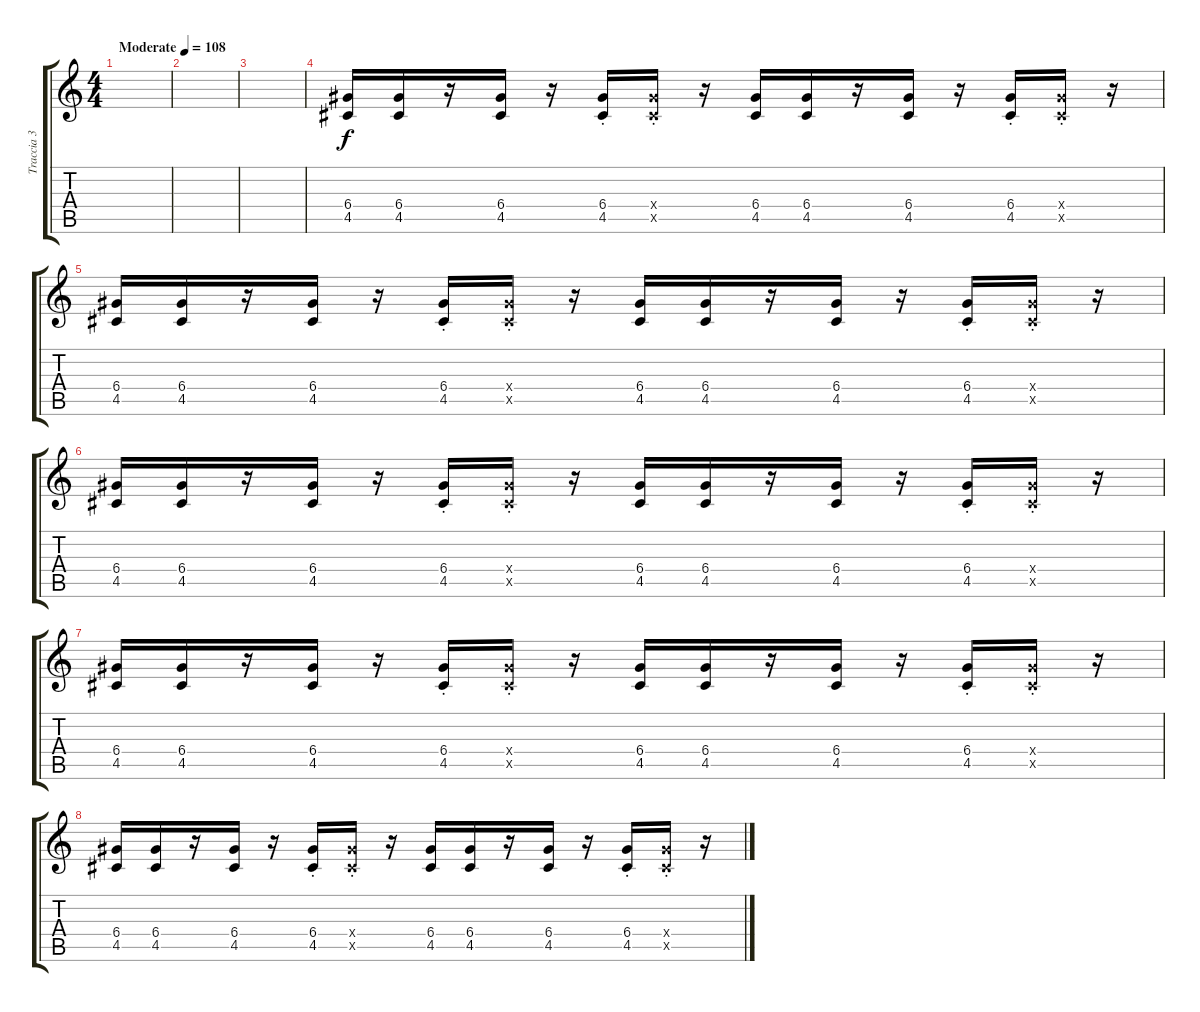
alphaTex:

\track ("Traccia 3" "Traccia 3") {instrument acousticguitarsteel}
\staff {score tabs}
\tuning (E4 B3 G3 D3 A2 E2) {hide}
\ts (4 4)
\tempo (108 "Moderate")
\clef g2
\ks c
|
|
|
(6.4 4.5).16 (6.4 4.5).16 r.16 (6.4 4.5).16 r.16 (6.4{st} 4.5{st}).16 (6.4{st x} 4.5{st x}).16 r.16 (6.4 4.5).16 (6.4 4.5).16 r.16 (6.4 4.5).16 r.16 (6.4{st} 4.5{st}).16 (6.4{st x} 4.5{st x}).16 r.16 |
(6.4 4.5).16 (6.4 4.5).16 r.16 (6.4 4.5).16 r.16 (6.4{st} 4.5{st}).16 (6.4{st x} 4.5{st x}).16 r.16 (6.4 4.5).16 (6.4 4.5).16 r.16 (6.4 4.5).16 r.16 (6.4{st} 4.5{st}).16 (6.4{st x} 4.5{st x}).16 r.16 |
(6.4 4.5).16 (6.4 4.5).16 r.16 (6.4 4.5).16 r.16 (6.4{st} 4.5{st}).16 (6.4{st x} 4.5{st x}).16 r.16 (6.4 4.5).16 (6.4 4.5).16 r.16 (6.4 4.5).16 r.16 (6.4{st} 4.5{st}).16 (6.4{st x} 4.5{st x}).16 r.16 |
(6.4 4.5).16 (6.4 4.5).16 r.16 (6.4 4.5).16 r.16 (6.4{st} 4.5{st}).16 (6.4{st x} 4.5{st x}).16 r.16 (6.4 4.5).16 (6.4 4.5).16 r.16 (6.4 4.5).16 r.16 (6.4{st} 4.5{st}).16 (6.4{st x} 4.5{st x}).16 r.16 |
(6.4 4.5).16 (6.4 4.5).16 r.16 (6.4 4.5).16 r.16 (6.4{st} 4.5{st}).16 (6.4{st x} 4.5{st x}).16 r.16 (6.4 4.5).16 (6.4 4.5).16 r.16 (6.4 4.5).16 r.16 (6.4{st} 4.5{st}).16 (6.4{st x} 4.5{st x}).16 r.16
